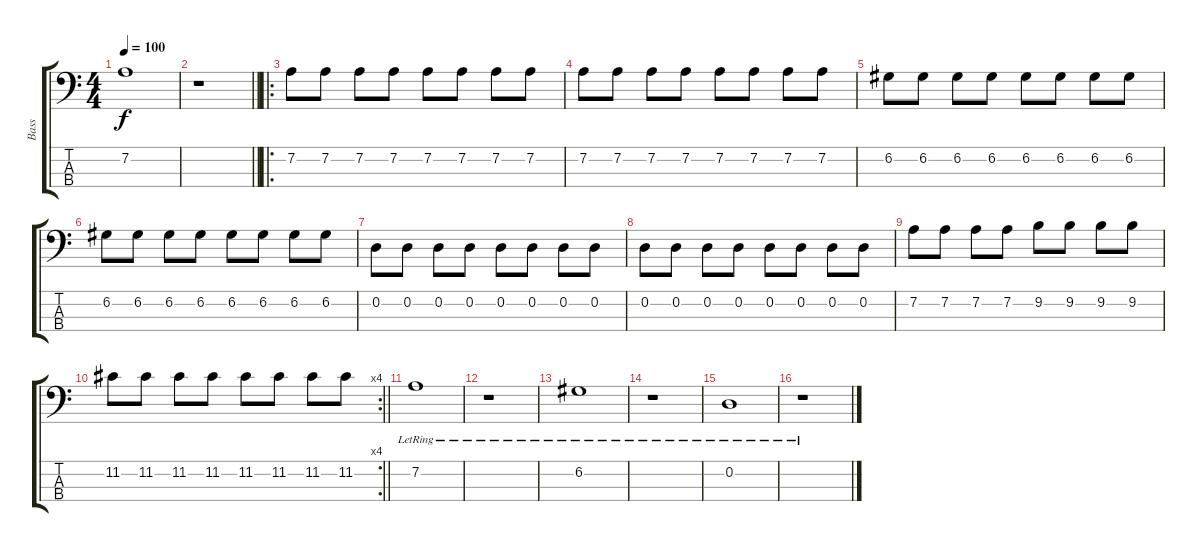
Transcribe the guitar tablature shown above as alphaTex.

\track ("Bass" "Bass") {instrument electricbassfinger}
\staff {score tabs}
\tuning (G2 D2 A1 E1) {hide}
\ts (4 4)
\tempo 100
\clef f4
\ks c
7.2.1{dy f} |
\barLineRight lightlight
r.1 |
\ro
\section ("" "")
7.2.8 7.2.8 7.2.8 7.2.8 7.2.8 7.2.8 7.2.8 7.2.8 |
7.2.8 7.2.8 7.2.8 7.2.8 7.2.8 7.2.8 7.2.8 7.2.8 |
6.2.8 6.2.8 6.2.8 6.2.8 6.2.8 6.2.8 6.2.8 6.2.8 |
6.2.8 6.2.8 6.2.8 6.2.8 6.2.8 6.2.8 6.2.8 6.2.8 |
0.2.8 0.2.8 0.2.8 0.2.8 0.2.8 0.2.8 0.2.8 0.2.8 |
0.2.8 0.2.8 0.2.8 0.2.8 0.2.8 0.2.8 0.2.8 0.2.8 |
7.2.8 7.2.8 7.2.8 7.2.8 9.2.8 9.2.8 9.2.8 9.2.8 |
\rc 4
\barLineRight lightlight
11.2.8 11.2.8 11.2.8 11.2.8 11.2.8 11.2.8 11.2.8 11.2.8 |
\section ("" "")
7.2{lr}.1 |
r.1 |
6.2{lr}.1 |
r.1 |
0.2{lr}.1 |
r.1
